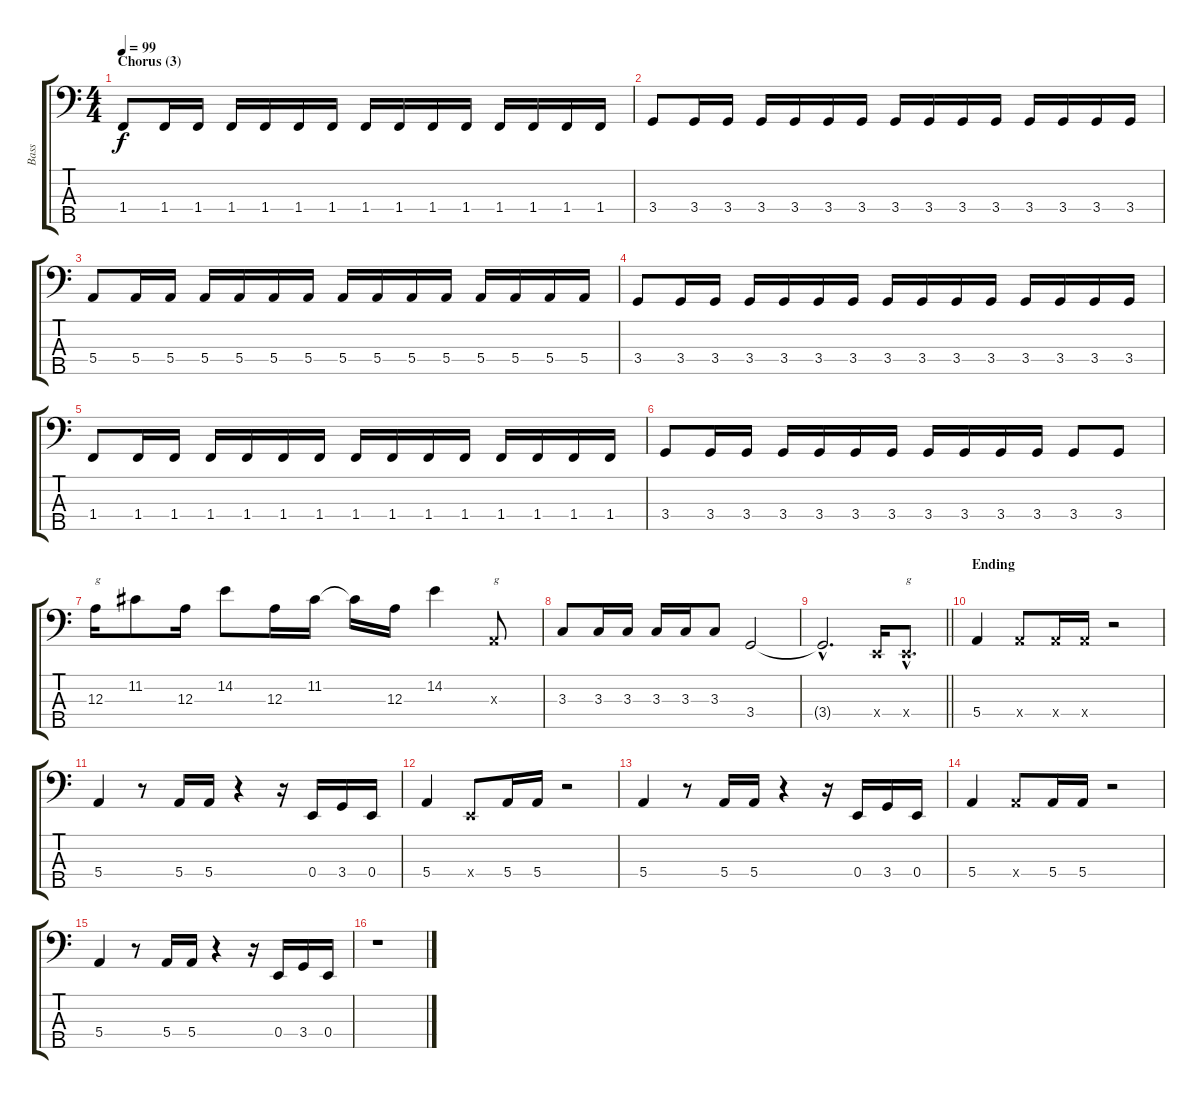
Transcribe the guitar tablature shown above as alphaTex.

\track ("Bass" "Bass") {instrument electricbassfinger}
\staff {score tabs}
\tuning (G2 D2 A1 E1 B0) {hide}
\ts (4 4)
\section ("" "Chorus (3)")
\tempo 99
\clef f4
\ks c
1.4.8{dy f} 1.4.16 1.4.16 1.4.16 1.4.16 1.4.16 1.4.16 1.4.16 1.4.16 1.4.16 1.4.16 1.4.16 1.4.16 1.4.16 1.4.16 |
3.4.8 3.4.16 3.4.16 3.4.16 3.4.16 3.4.16 3.4.16 3.4.16 3.4.16 3.4.16 3.4.16 3.4.16 3.4.16 3.4.16 3.4.16 |
5.4.8 5.4.16 5.4.16 5.4.16 5.4.16 5.4.16 5.4.16 5.4.16 5.4.16 5.4.16 5.4.16 5.4.16 5.4.16 5.4.16 5.4.16 |
3.4.8 3.4.16 3.4.16 3.4.16 3.4.16 3.4.16 3.4.16 3.4.16 3.4.16 3.4.16 3.4.16 3.4.16 3.4.16 3.4.16 3.4.16 |
1.4.8 1.4.16 1.4.16 1.4.16 1.4.16 1.4.16 1.4.16 1.4.16 1.4.16 1.4.16 1.4.16 1.4.16 1.4.16 1.4.16 1.4.16 |
3.4.8 3.4.16 3.4.16 3.4.16 3.4.16 3.4.16 3.4.16 3.4.16 3.4.16 3.4.16 3.4.16 3.4.8 3.4.8 |
12.3.16{txt "g"} 11.2.8 12.3.16 14.2.8 12.3.16 11.2.16 11.2{t}.16 12.3.16 14.2.4 0.3{x}.8{txt "g"} |
3.3.8 3.3.16 3.3.16 3.3.16 3.3.16 3.3.8 3.4.2 |
\barLineRight lightlight
3.4{hac t}.2{d} 0.4{x}.16 0.4{hac x}.8{d txt "g"} |
\section ("" "Ending")
5.4.4 5.4{x}.8 5.4{x}.16 5.4{x}.16 r.2 |
5.4.4 r.8 5.4.16 5.4.16 r.4 r.16 0.4.16 3.4.16 0.4.16 |
5.4.4 0.4{x}.8 5.4.16 5.4.16 r.2 |
5.4.4 r.8 5.4.16 5.4.16 r.4 r.16 0.4.16 3.4.16 0.4.16 |
5.4.4 5.4{x}.8 5.4.16 5.4.16 r.2 |
5.4.4 r.8 5.4.16 5.4.16 r.4 r.16 0.4.16 3.4.16 0.4.16 |
r.1
